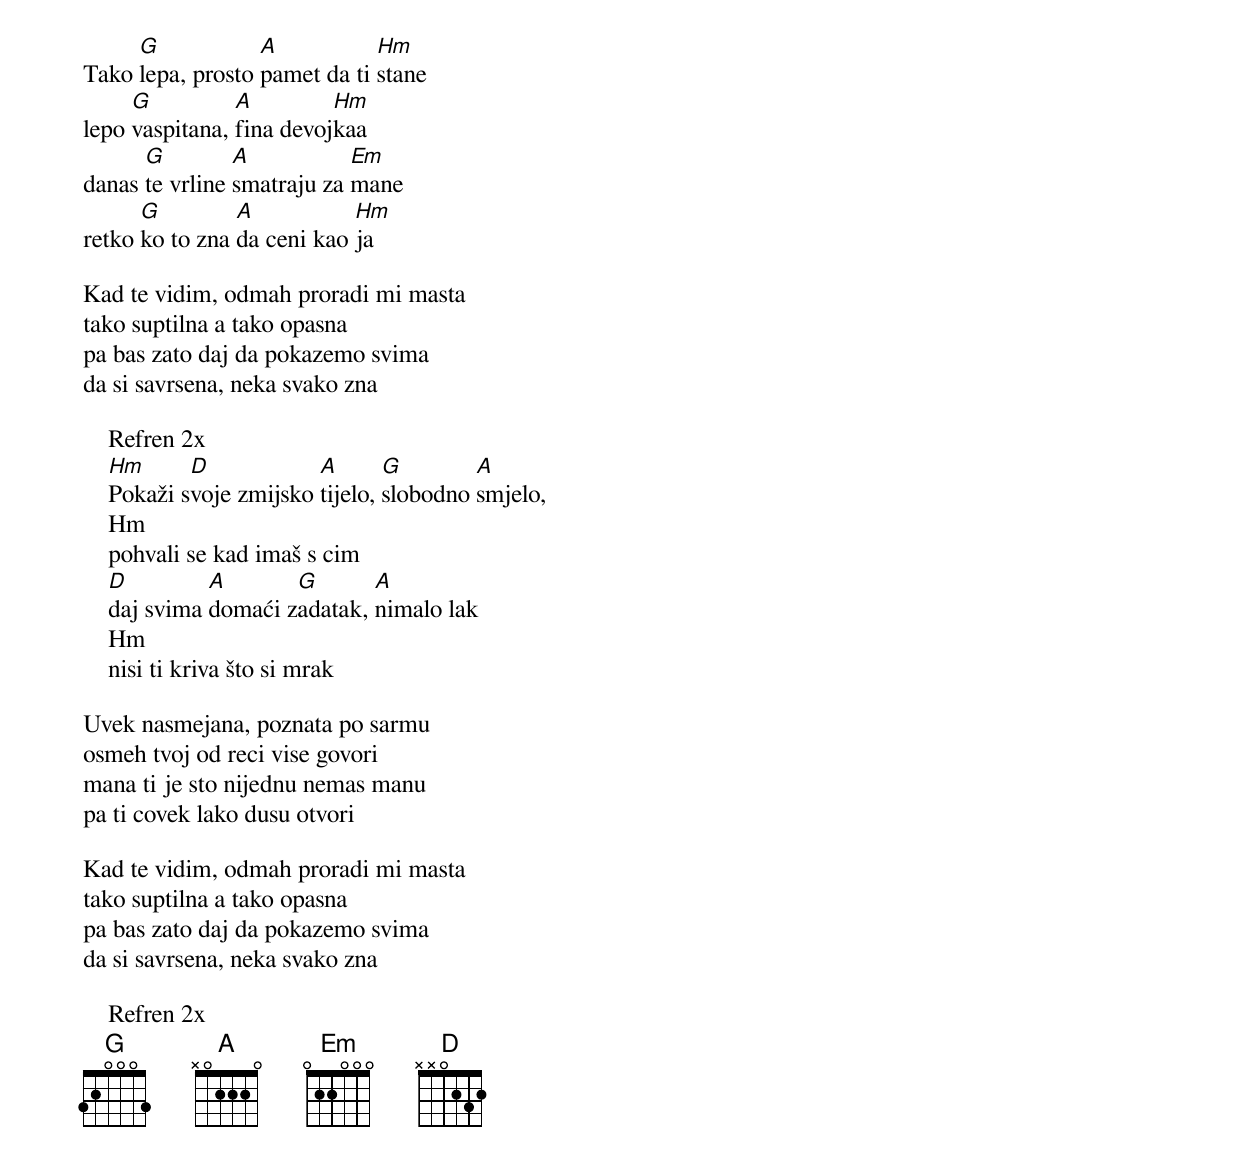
     G            A           Hm
Tako lepa, prosto pamet da ti stane
     G          A         Hm
lepo vaspitana, fina devojkaa
      G         A           Em
danas te vrline smatraju za mane
      G         A           Hm
retko ko to zna da ceni kao ja

Kad te vidim, odmah proradi mi masta
tako suptilna a tako opasna
pa bas zato daj da pokazemo svima
da si savrsena, neka svako zna

    Refren 2x
    Hm      D            A       G        A
    Pokaži svoje zmijsko tijelo, slobodno smjelo,
    Hm
    pohvali se kad imaš s cim
    D         A       G       A
    daj svima domaći zadatak, nimalo lak
    Hm
    nisi ti kriva što si mrak

Uvek nasmejana, poznata po sarmu
osmeh tvoj od reci vise govori
mana ti je sto nijednu nemas manu
pa ti covek lako dusu otvori

Kad te vidim, odmah proradi mi masta
tako suptilna a tako opasna
pa bas zato daj da pokazemo svima
da si savrsena, neka svako zna

    Refren 2x
